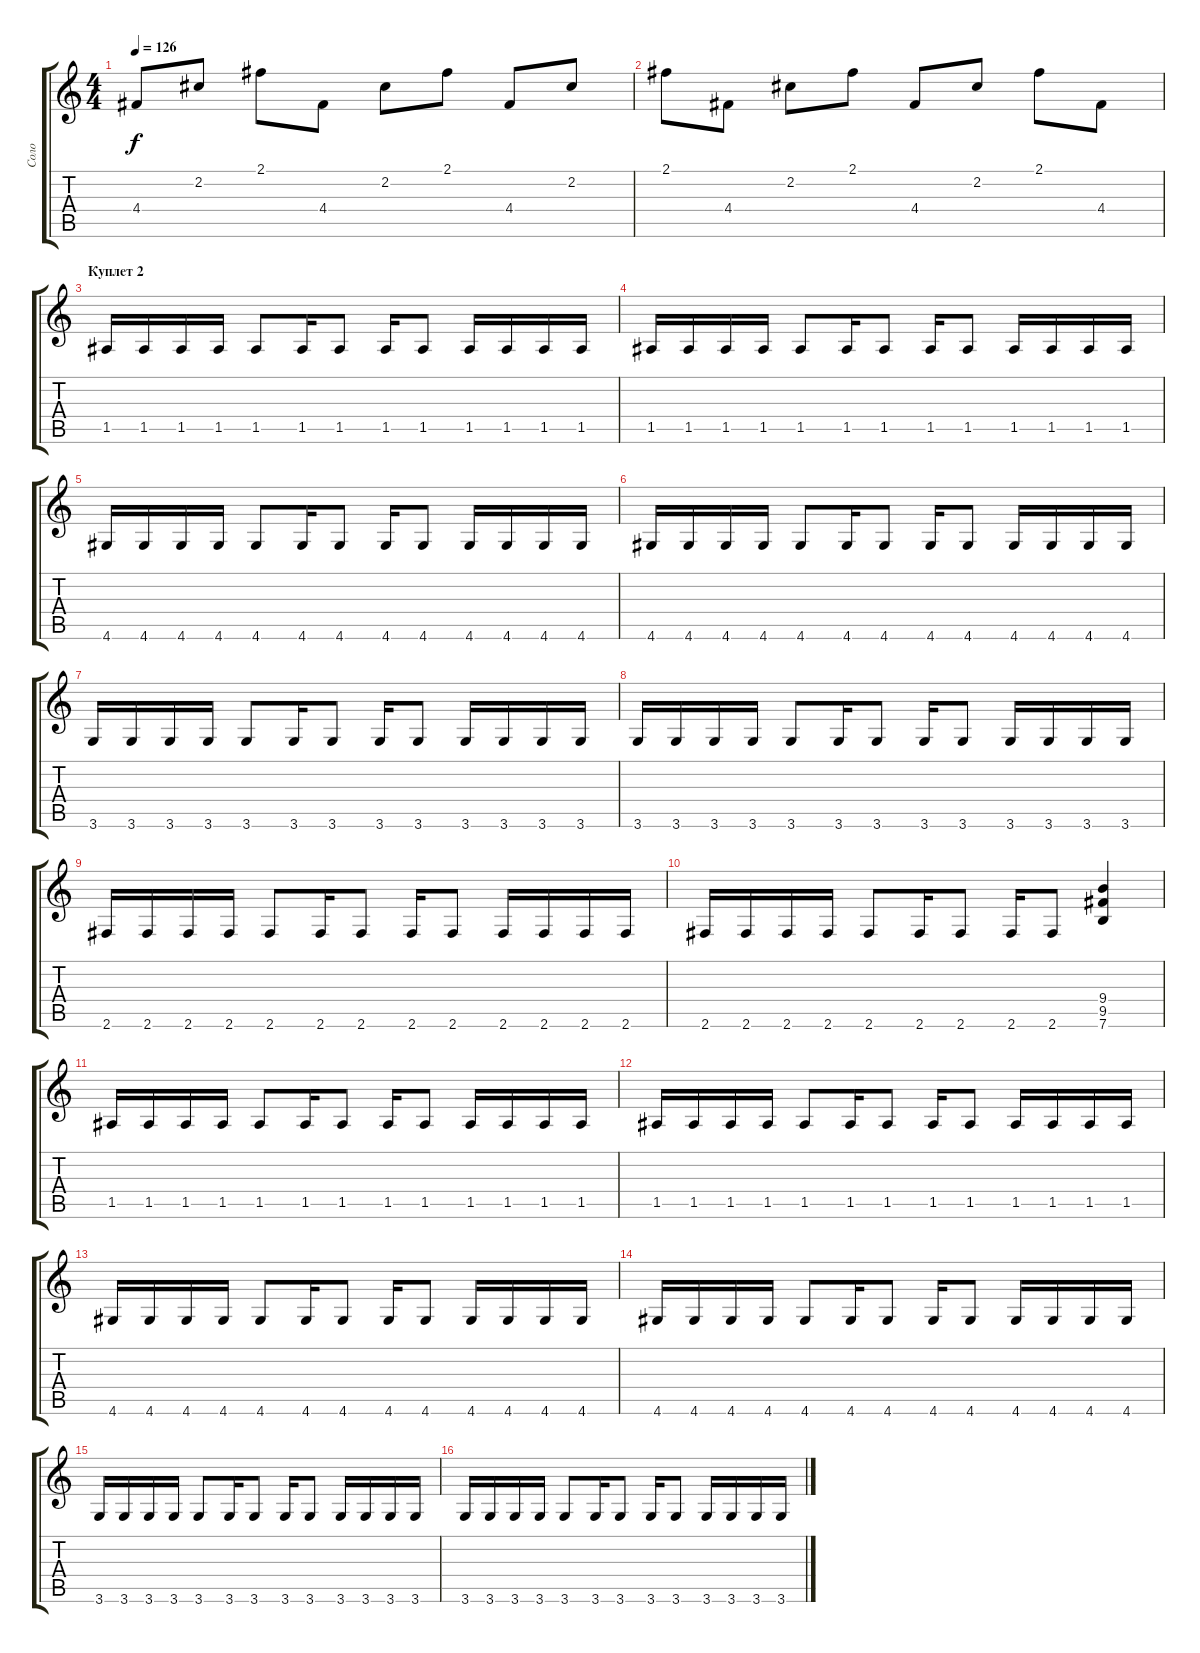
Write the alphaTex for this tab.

\track ("Соло" "Соло") {instrument overdrivenguitar}
\staff {score tabs}
\tuning (E4 B3 G3 D3 A2 E2) {hide}
\ts (4 4)
\tempo 126
\clef g2
\ks c
4.4.8{dy f} 2.2.8 2.1.8 4.4.8 2.2.8 2.1.8 4.4.8 2.2.8 |
2.1.8 4.4.8 2.2.8 2.1.8 4.4.8 2.2.8 2.1.8 4.4.8 |
\section ("" "Куплет 2")
1.5.16 1.5.16 1.5.16 1.5.16 1.5.8 1.5.16 1.5.8 1.5.16 1.5.8 1.5.16 1.5.16 1.5.16 1.5.16 |
1.5.16 1.5.16 1.5.16 1.5.16 1.5.8 1.5.16 1.5.8 1.5.16 1.5.8 1.5.16 1.5.16 1.5.16 1.5.16 |
4.6.16 4.6.16 4.6.16 4.6.16 4.6.8 4.6.16 4.6.8 4.6.16 4.6.8 4.6.16 4.6.16 4.6.16 4.6.16 |
4.6.16 4.6.16 4.6.16 4.6.16 4.6.8 4.6.16 4.6.8 4.6.16 4.6.8 4.6.16 4.6.16 4.6.16 4.6.16 |
3.6.16 3.6.16 3.6.16 3.6.16 3.6.8 3.6.16 3.6.8 3.6.16 3.6.8 3.6.16 3.6.16 3.6.16 3.6.16 |
3.6.16 3.6.16 3.6.16 3.6.16 3.6.8 3.6.16 3.6.8 3.6.16 3.6.8 3.6.16 3.6.16 3.6.16 3.6.16 |
2.6.16 2.6.16 2.6.16 2.6.16 2.6.8 2.6.16 2.6.8 2.6.16 2.6.8 2.6.16 2.6.16 2.6.16 2.6.16 |
2.6.16 2.6.16 2.6.16 2.6.16 2.6.8 2.6.16 2.6.8 2.6.16 2.6.8 (9.4 9.5 7.6).4 |
1.5.16 1.5.16 1.5.16 1.5.16 1.5.8 1.5.16 1.5.8 1.5.16 1.5.8 1.5.16 1.5.16 1.5.16 1.5.16 |
1.5.16 1.5.16 1.5.16 1.5.16 1.5.8 1.5.16 1.5.8 1.5.16 1.5.8 1.5.16 1.5.16 1.5.16 1.5.16 |
4.6.16 4.6.16 4.6.16 4.6.16 4.6.8 4.6.16 4.6.8 4.6.16 4.6.8 4.6.16 4.6.16 4.6.16 4.6.16 |
4.6.16 4.6.16 4.6.16 4.6.16 4.6.8 4.6.16 4.6.8 4.6.16 4.6.8 4.6.16 4.6.16 4.6.16 4.6.16 |
3.6.16 3.6.16 3.6.16 3.6.16 3.6.8 3.6.16 3.6.8 3.6.16 3.6.8 3.6.16 3.6.16 3.6.16 3.6.16 |
3.6.16 3.6.16 3.6.16 3.6.16 3.6.8 3.6.16 3.6.8 3.6.16 3.6.8 3.6.16 3.6.16 3.6.16 3.6.16
